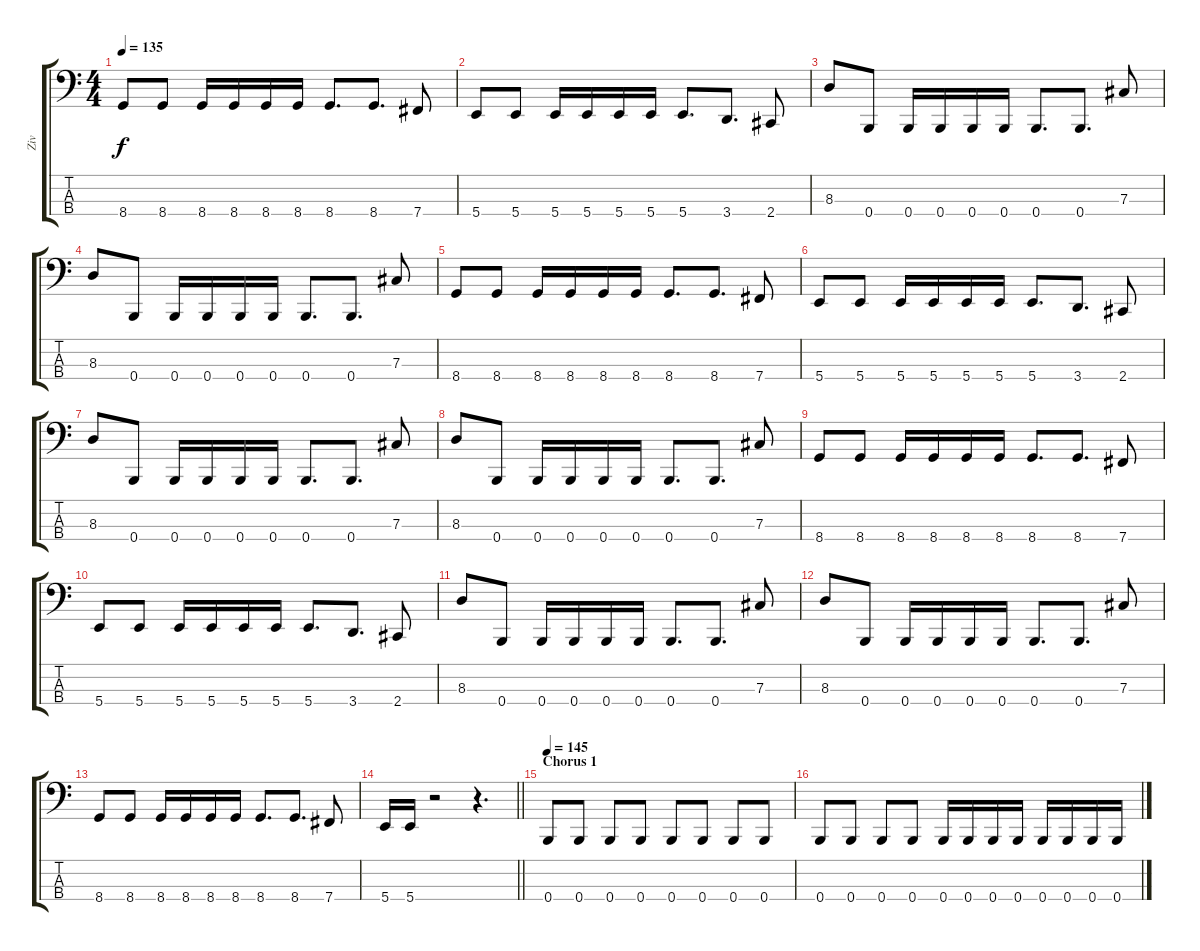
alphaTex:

\track ("Ziv" "Ziv") {instrument electricbasspick}
\staff {score tabs}
\tuning (E2 B1 Gb1 B0) {hide}
\ts (4 4)
\tempo 135
\clef f4
\ks c
8.4.8{dy f} 8.4.8 8.4.16 8.4.16 8.4.16 8.4.16 8.4.8{d} 8.4.8{d} 7.4.8 |
5.4.8 5.4.8 5.4.16 5.4.16 5.4.16 5.4.16 5.4.8{d} 3.4.8{d} 2.4.8 |
8.3.8 0.4.8 0.4.16 0.4.16 0.4.16 0.4.16 0.4.8{d} 0.4.8{d} 7.3.8 |
8.3.8 0.4.8 0.4.16 0.4.16 0.4.16 0.4.16 0.4.8{d} 0.4.8{d} 7.3.8 |
8.4.8 8.4.8 8.4.16 8.4.16 8.4.16 8.4.16 8.4.8{d} 8.4.8{d} 7.4.8 |
5.4.8 5.4.8 5.4.16 5.4.16 5.4.16 5.4.16 5.4.8{d} 3.4.8{d} 2.4.8 |
8.3.8 0.4.8 0.4.16 0.4.16 0.4.16 0.4.16 0.4.8{d} 0.4.8{d} 7.3.8 |
8.3.8 0.4.8 0.4.16 0.4.16 0.4.16 0.4.16 0.4.8{d} 0.4.8{d} 7.3.8 |
8.4.8 8.4.8 8.4.16 8.4.16 8.4.16 8.4.16 8.4.8{d} 8.4.8{d} 7.4.8 |
5.4.8 5.4.8 5.4.16 5.4.16 5.4.16 5.4.16 5.4.8{d} 3.4.8{d} 2.4.8 |
8.3.8 0.4.8 0.4.16 0.4.16 0.4.16 0.4.16 0.4.8{d} 0.4.8{d} 7.3.8 |
8.3.8 0.4.8 0.4.16 0.4.16 0.4.16 0.4.16 0.4.8{d} 0.4.8{d} 7.3.8 |
8.4.8 8.4.8 8.4.16 8.4.16 8.4.16 8.4.16 8.4.8{d} 8.4.8{d} 7.4.8 |
\barLineRight lightlight
5.4.16 5.4.16 r.2 r.4{d} |
\section ("" "Chorus 1")
\tempo 145
0.4.8 0.4.8 0.4.8 0.4.8 0.4.8 0.4.8 0.4.8 0.4.8 |
0.4.8 0.4.8 0.4.8 0.4.8 0.4.16 0.4.16 0.4.16 0.4.16 0.4.16 0.4.16 0.4.16 0.4.16
